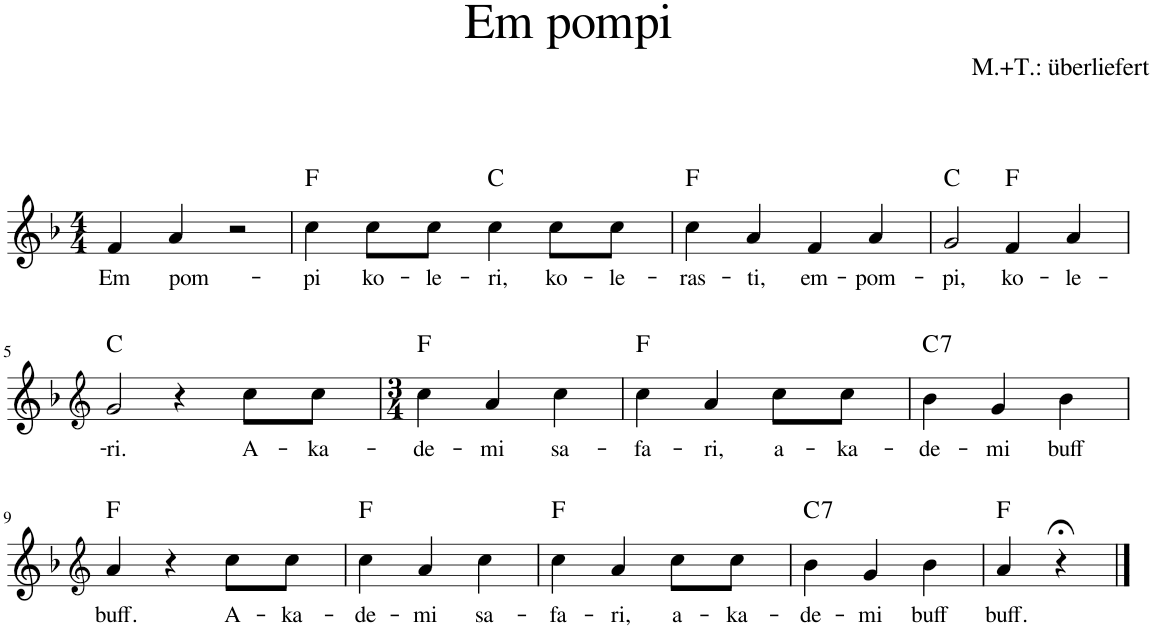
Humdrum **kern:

**kern	**text	**harte
*part1	*part1	*part1
*staff1	*staff1	*
*I"unbenannt1	*	*
*clefG2	*	*
*k[b-]	*	*
*M4/4	*	*
=1	=1	=1
!	!LO:LY:b	!
4f/	Em	.
!	!LO:LY:b	!
4a/	pom-	.
2r	.	.
=2	=2	=2
!	!LO:LY:b	!
4cc\	pi	F:maj
!	!LO:LY:b	!
8cc\L	ko-	.
!	!LO:LY:b	!
8cc\J	le-	.
!	!LO:LY:b	!
4cc\	ri,	C:maj
!	!LO:LY:b	!
8cc\L	ko-	.
!	!LO:LY:b	!
8cc\J	le-	.
=3	=3	=3
!	!LO:LY:b	!
4cc\	ras-	F:maj
!	!LO:LY:b	!
4a/	ti,	.
!	!LO:LY:b	!
4f/	em-	.
!	!LO:LY:b	!
4a/	pom-	.
=4	=4	=4
!	!LO:LY:b	!
2g/	pi,	C:maj
!	!LO:LY:b	!
4f/	ko-	F:maj
!	!LO:LY:b	!
4a/	le-	.
!!LO:LB:g=z
=5	=5	=5
*clefG2	*	*
!	!LO:LY:b	!
2g/	ri.	C:maj
4r	.	.
!	!LO:LY:b	!
8cc\L	A-	.
!	!LO:LY:b	!
8cc\J	ka-	.
=6	=6	=6
*M3/4	*	*
!	!LO:LY:b	!
4cc\	de-	F:maj
!	!LO:LY:b	!
4a/	mi	.
!	!LO:LY:b	!
4cc\	sa-	.
=7	=7	=7
!	!LO:LY:b	!
4cc\	fa-	F:maj
!	!LO:LY:b	!
4a/	ri,	.
!	!LO:LY:b	!
8cc\L	a-	.
!	!LO:LY:b	!
8cc\J	ka-	.
=8	=8	=8
!	!LO:LY:b	!LO:H:kt=7
4b-\	de-	C:7
!	!LO:LY:b	!
4g/	mi	.
!	!LO:LY:b	!
4b-\	buff	.
!!LO:LB:g=z
=9	=9	=9
*clefG2	*	*
!	!LO:LY:b	!
4a/	buff.	F:maj
4r	.	.
!	!LO:LY:b	!
8cc\L	A-	.
!	!LO:LY:b	!
8cc\J	ka-	.
=10	=10	=10
!	!LO:LY:b	!
4cc\	de-	F:maj
!	!LO:LY:b	!
4a/	mi	.
!	!LO:LY:b	!
4cc\	sa-	.
=11	=11	=11
!	!LO:LY:b	!
4cc\	fa-	F:maj
!	!LO:LY:b	!
4a/	ri,	.
!	!LO:LY:b	!
8cc\L	a-	.
!	!LO:LY:b	!
8cc\J	ka-	.
=12	=12	=12
!	!LO:LY:b	!LO:H:kt=7
4b-\	de-	C:7
!	!LO:LY:b	!
4g/	mi	.
!	!LO:LY:b	!
4b-\	buff	.
=13	=13	=13
!	!LO:LY:b	!
4a/	buff.	F:maj
4r;<	.	.
==	==	==
*-	*-	*-
